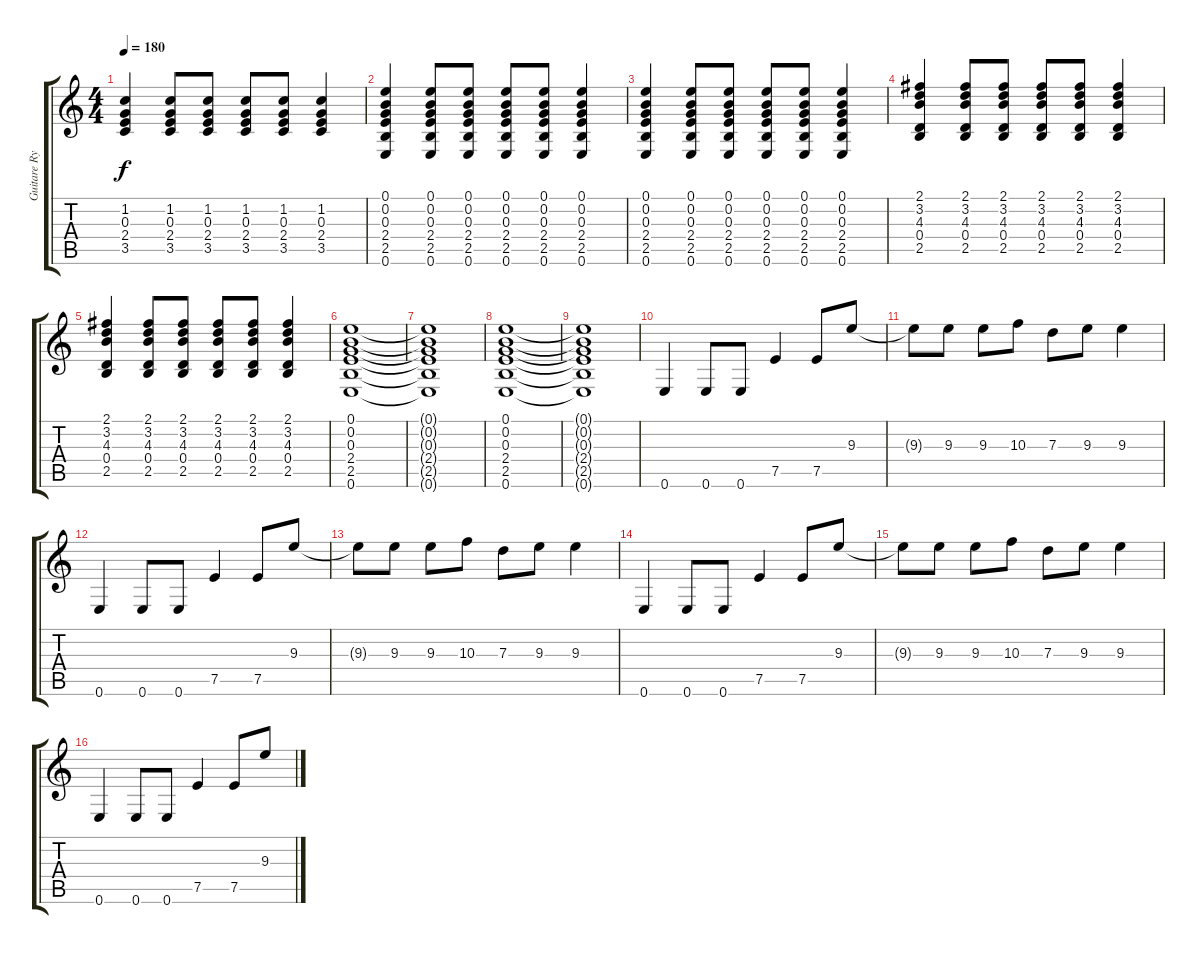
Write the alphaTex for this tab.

\track ("Guitare Rythmique" "Guitare Ry") {instrument distortionguitar}
\staff {score tabs}
\tuning (E4 B3 G3 D3 A2 E2) {hide}
\ts (4 4)
\tempo 180
\clef g2
\ks c
(1.2 0.3 2.4 3.5).4{dy f} (1.2 0.3 2.4 3.5).8 (1.2 0.3 2.4 3.5).8 (1.2 0.3 2.4 3.5).8 (1.2 0.3 2.4 3.5).8 (1.2 0.3 2.4 3.5).4 |
(0.1 0.2 0.3 2.4 2.5 0.6).4 (0.1 0.2 0.3 2.4 2.5 0.6).8 (0.1 0.2 0.3 2.4 2.5 0.6).8 (0.1 0.2 0.3 2.4 2.5 0.6).8 (0.1 0.2 0.3 2.4 2.5 0.6).8 (0.1 0.2 0.3 2.4 2.5 0.6).4 |
(0.1 0.2 0.3 2.4 2.5 0.6).4 (0.1 0.2 0.3 2.4 2.5 0.6).8 (0.1 0.2 0.3 2.4 2.5 0.6).8 (0.1 0.2 0.3 2.4 2.5 0.6).8 (0.1 0.2 0.3 2.4 2.5 0.6).8 (0.1 0.2 0.3 2.4 2.5 0.6).4 |
(2.1 3.2 4.3 0.4 2.5).4 (2.1 3.2 4.3 0.4 2.5).8 (2.1 3.2 4.3 0.4 2.5).8 (2.1 3.2 4.3 0.4 2.5).8 (2.1 3.2 4.3 0.4 2.5).8 (2.1 3.2 4.3 0.4 2.5).4 |
(2.1 3.2 4.3 0.4 2.5).4 (2.1 3.2 4.3 0.4 2.5).8 (2.1 3.2 4.3 0.4 2.5).8 (2.1 3.2 4.3 0.4 2.5).8 (2.1 3.2 4.3 0.4 2.5).8 (2.1 3.2 4.3 0.4 2.5).4 |
(0.1 0.2 0.3 2.4 2.5 0.6).1 |
(0.1{t} 0.2{t} 0.3{t} 2.4{t} 2.5{t} 0.6{t}).1 |
(0.1 0.2 0.3 2.4 2.5 0.6).1 |
(0.1{t} 0.2{t} 0.3{t} 2.4{t} 2.5{t} 0.6{t}).1 |
0.6.4{volume 13} 0.6.8 0.6.8 7.5.4 7.5.8 9.3.8 |
9.3{t}.8 9.3.8 9.3.8 10.3.8 7.3.8 9.3.8 9.3.4 |
0.6.4 0.6.8 0.6.8 7.5.4 7.5.8 9.3.8 |
9.3{t}.8 9.3.8 9.3.8 10.3.8 7.3.8 9.3.8 9.3.4 |
0.6.4 0.6.8 0.6.8 7.5.4 7.5.8 9.3.8 |
9.3{t}.8 9.3.8 9.3.8 10.3.8 7.3.8 9.3.8 9.3.4 |
0.6.4 0.6.8 0.6.8 7.5.4 7.5.8 9.3.8
